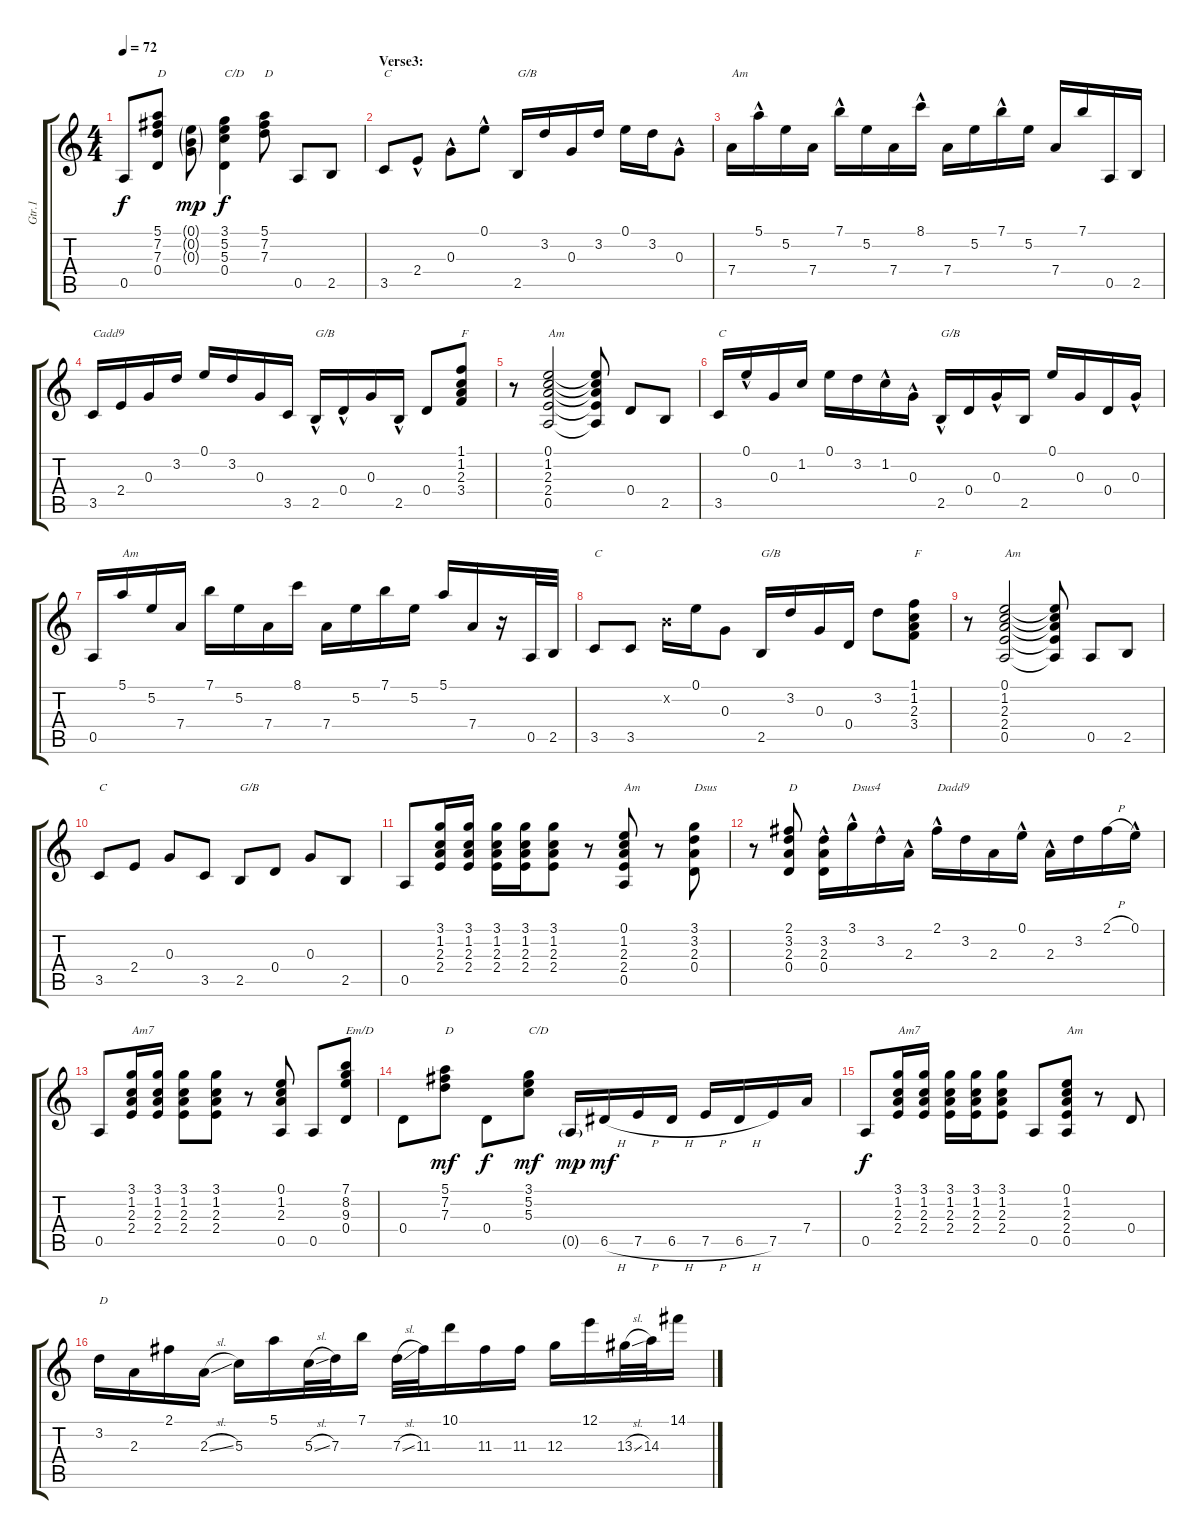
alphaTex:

\track ("Gtr.1" "Gtr.1") {instrument electricguitarclean}
\staff {score tabs}
\tuning (E4 B3 G3 D3 A2 E2) {hide}
\ts (4 4)
\tempo 72
\clef g2
\ks c
0.5.8{dy f} (5.1 7.2 7.3 0.4).8{txt "D"} (0.1{g} 0.2{g} 0.3{g}).8{dy mp} (3.1 5.2 5.3 0.4).4{txt "C/D" dy f} (5.1 7.2 7.3).8{txt "D"} 0.5.8 2.5.8 |
\section ("" "Verse3:")
3.5.8{txt "C"} 2.4{hac}.8 0.3{hac}.8 0.1{hac}.8 2.5.16{txt "G/B"} 3.2.16 0.3.16 3.2.16 0.1.16 3.2.16 0.3{hac}.8 |
7.4.16{txt "Am"} 5.1{hac}.16 5.2.16 7.4.16 7.1{hac}.16 5.2.16 7.4.16 8.1{hac}.16 7.4.16 5.2.16 7.1{hac}.16 5.2.16 7.4.16 7.1.16 0.5.16 2.5.16 |
3.5.16{txt "Cadd9"} 2.4.16 0.3.16 3.2.16 0.1.16 3.2.16 0.3.16 3.5.16 2.5{hac}.16{txt "G/B"} 0.4{hac}.16 0.3.16 2.5{hac}.16 0.4.8 (1.1 1.2 2.3 3.4).8{txt "F"} |
r.8 (0.1 1.2 2.3 2.4 0.5).2{txt "Am"} (0.1{t} 1.2{t} 2.3{t} 2.4{t} 0.5{t}).8 0.4.8 2.5.8 |
3.5.16{txt "C"} 0.1{hac}.16 0.3.16 1.2.16 0.1.16 3.2.16 1.2{hac}.16 0.3{hac}.16 2.5{hac}.16{txt "G/B"} 0.4.16 0.3{hac}.16 2.5.16 0.1.16 0.3.16 0.4.16 0.3{hac}.16 |
0.5.16 5.1.16{txt "Am"} 5.2.16 7.4.16 7.1.16 5.2.16 7.4.16 8.1.16 7.4.16 5.2.16 7.1.16 5.2.16 5.1.16 7.4.16 r.16 0.5.32 2.5.32 |
3.5.8{txt "C"} 3.5.8 0.2{x}.16 0.1.16 0.3.8 2.5.16{txt "G/B"} 3.2.16 0.3.16 0.4.16 3.2.8 (1.1 1.2 2.3 3.4).8{txt "F"} |
r.8 (0.1 1.2 2.3 2.4 0.5).2{txt "Am"} (0.1{t} 1.2{t} 2.3{t} 2.4{t} 0.5{t}).8 0.5.8 2.5.8 |
3.5.8{txt "C"} 2.4.8 0.3.8 3.5.8 2.5.8{txt "G/B"} 0.4.8 0.3.8 2.5.8 |
0.5.8 (3.1 1.2 2.3 2.4).16 (3.1 1.2 2.3 2.4).16 (3.1 1.2 2.3 2.4).16 (3.1 1.2 2.3 2.4).16 (3.1 1.2 2.3 2.4).8 r.8 (0.1 1.2 2.3 2.4 0.5).8{txt "Am"} r.8 (3.1 3.2 2.3 0.4).8{txt "Dsus"} |
r.8 (2.1 3.2 2.3 0.4).8{txt "D"} (3.2 2.3{hac} 0.4{hac}).16 3.1{hac}.16{txt "Dsus4"} 3.2{hac}.16 2.3{hac}.16 2.1{hac}.16{txt "Dadd9"} 3.2.16 2.3.16 0.1{hac}.16 2.3{hac}.16 3.2.16 2.1{h}.16 0.1{hac}.16 |
0.5.8 (3.1 1.2 2.3 2.4).16{txt "Am7"} (3.1 1.2 2.3 2.4).16 (3.1 1.2 2.3 2.4).8 (3.1 1.2 2.3 2.4).8 r.8 (0.1 1.2 2.3 0.5).8 0.5.8 (7.1 8.2 9.3 0.4).8{txt "Em/D"} |
0.4.8 (5.1 7.2 7.3).8{txt "D" dy mf} 0.4.8{dy f} (3.1 5.2 5.3).8{txt "C/D" dy mf} 0.5{g}.16{dy mp} 6.5{h}.16{dy mf} 7.5{h}.16 6.5{h}.16 7.5{h}.16 6.5{h}.16 7.5.16 7.4.16 |
0.5.8{dy f} (3.1 1.2 2.3 2.4).16{txt "Am7"} (3.1 1.2 2.3 2.4).16 (3.1 1.2 2.3 2.4).16 (3.1 1.2 2.3 2.4).16 (3.1 1.2 2.3 2.4).8 0.5.8 (0.1 1.2 2.3 2.4 0.5).8{txt "Am"} r.8 0.4.8 |
3.2.16{txt "D"} 2.3.16 2.1.16 2.3{sl}.16 5.3.16 5.1.16 5.3{sl}.32 7.3.32 7.1.16 7.3{sl}.32 11.3.32 10.1.16 11.3.16 11.3.16 12.3.16 12.1.16 13.3{sl}.32 14.3.32 14.1.16
